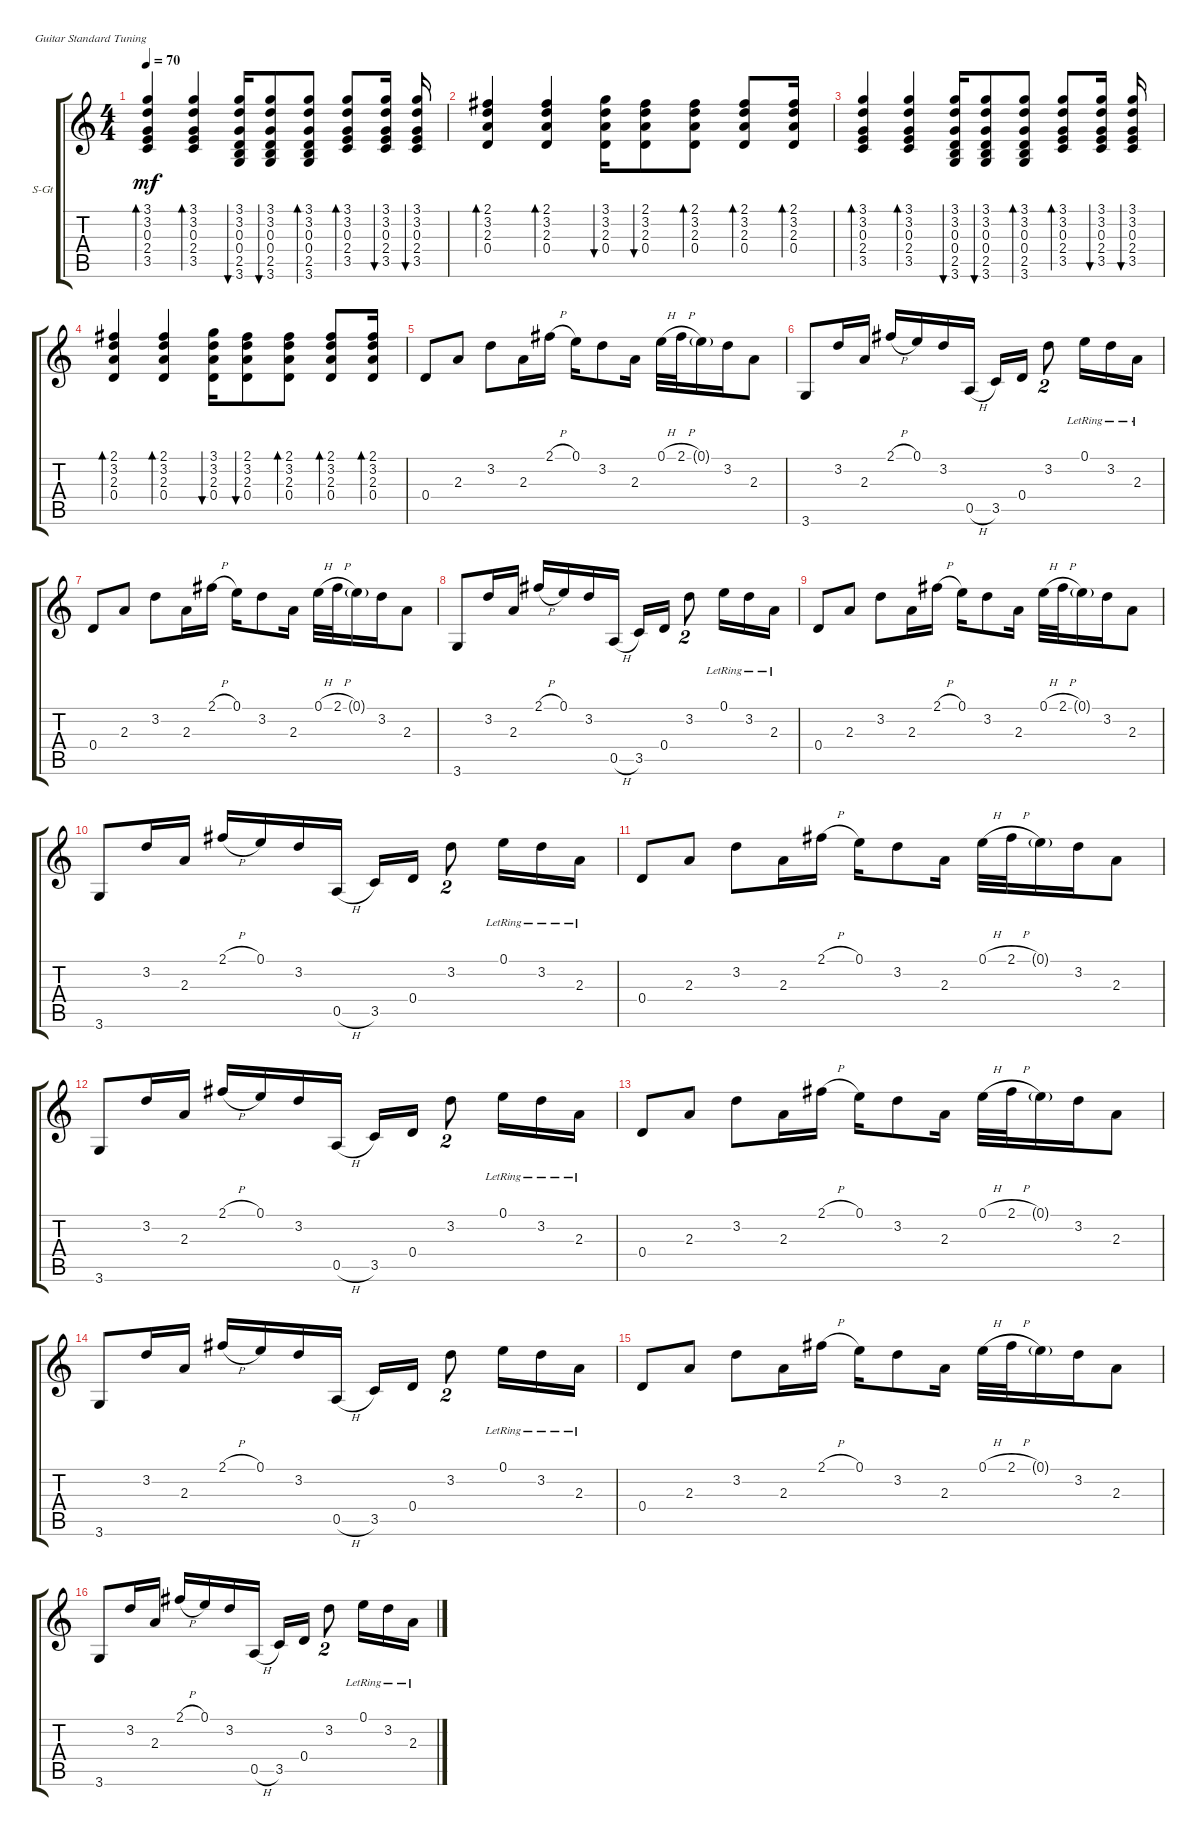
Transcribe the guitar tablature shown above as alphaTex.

\defaultSystemsLayout 4
\bracketExtendMode groupsimilarinstruments
\firstSystemTrackNameOrientation horizontal
\otherSystemsTrackNameOrientation horizontal
\track ("Steel Guitar" "S-Gt") {instrument acousticguitarsteel}
\staff {score tabs}
\tuning (E4 B3 G3 D3 A2 E2)
\ts (4 4)
\tempo 70
\clef g2
\ks c
(3.5 2.4 0.3 3.2 3.1).4{bd 30 dy mf} (3.5 2.4 0.3 3.2 3.1).4{bd 30} (2.5 0.4 0.3 3.2 3.1 3.6).16{bu 30} (2.5 0.4 0.3 3.2 3.1 3.6).8{bu 30} (2.5 0.4 0.3 3.2 3.1 3.6).8{bd 30} (3.5 2.4 0.3 3.2 3.1).8{bd 30} (3.5 2.4 0.3 3.2 3.1).16{bu 30} (3.5 2.4 0.3 3.2 3.1).16{bu 30} |
(0.4 2.3 3.2 2.1).4{bd 30} (0.4 2.3 3.2 2.1).4{bd 30} (0.4 2.3 3.2 3.1).16{bu 30} (0.4 2.3 3.2 2.1).8{bu 30} (0.4 2.3 3.2 2.1).8{bd 30} (0.4 2.3 3.2 2.1).8{bd 30} (0.4 2.3 3.2 2.1).16{bd 30} |
(3.5 2.4 0.3 3.2 3.1).4{bd 30} (3.5 2.4 0.3 3.2 3.1).4{bd 30} (2.5 0.4 0.3 3.2 3.1 3.6).16{bu 30} (2.5 0.4 0.3 3.2 3.1 3.6).8{bu 30} (2.5 0.4 0.3 3.2 3.1 3.6).8{bd 30} (3.5 2.4 0.3 3.2 3.1).8{bd 30} (3.5 2.4 0.3 3.2 3.1).16{bu 30} (3.5 2.4 0.3 3.2 3.1).16{bu 30} |
(0.4 2.3 3.2 2.1).4{bd 30} (0.4 2.3 3.2 2.1).4{bd 30} (0.4 2.3 3.2 3.1).16{bu 30} (0.4 2.3 3.2 2.1).8{bu 30} (0.4 2.3 3.2 2.1).8{bd 30} (0.4 2.3 3.2 2.1).8{bd 30} (0.4 2.3 3.2 2.1).16{bd 30} |
0.4.8 2.3.8 3.2.8 2.3.16 2.1{h}.16 0.1.16 3.2.8 2.3.16 0.1{h}.32 2.1{h}.32 0.1{g}.16 3.2.16 2.3.8 |
3.6.8 3.2.16 2.3.16 2.1{h}.16 0.1.16 3.2.16 0.5{h}.16 3.5.16 0.4.16 3.2.8{tu (2 3)} 0.1{lr}.16 3.2{lr}.16 2.3{lr}.16 |
0.4.8 2.3.8 3.2.8 2.3.16 2.1{h}.16 0.1.16 3.2.8 2.3.16 0.1{h}.32 2.1{h}.32 0.1{g}.16 3.2.16 2.3.8 |
3.6.8 3.2.16 2.3.16 2.1{h}.16 0.1.16 3.2.16 0.5{h}.16 3.5.16 0.4.16 3.2.8{tu (2 3)} 0.1{lr}.16 3.2{lr}.16 2.3{lr}.16 |
0.4.8 2.3.8 3.2.8 2.3.16 2.1{h}.16 0.1.16 3.2.8 2.3.16 0.1{h}.32 2.1{h}.32 0.1{g}.16 3.2.16 2.3.8 |
3.6.8 3.2.16 2.3.16 2.1{h}.16 0.1.16 3.2.16 0.5{h}.16 3.5.16 0.4.16 3.2.8{tu (2 3)} 0.1{lr}.16 3.2{lr}.16 2.3{lr}.16 |
0.4.8 2.3.8 3.2.8 2.3.16 2.1{h}.16 0.1.16 3.2.8 2.3.16 0.1{h}.32 2.1{h}.32 0.1{g}.16 3.2.16 2.3.8 |
3.6.8 3.2.16 2.3.16 2.1{h}.16 0.1.16 3.2.16 0.5{h}.16 3.5.16 0.4.16 3.2.8{tu (2 3)} 0.1{lr}.16 3.2{lr}.16 2.3{lr}.16 |
0.4.8 2.3.8 3.2.8 2.3.16 2.1{h}.16 0.1.16 3.2.8 2.3.16 0.1{h}.32 2.1{h}.32 0.1{g}.16 3.2.16 2.3.8 |
3.6.8 3.2.16 2.3.16 2.1{h}.16 0.1.16 3.2.16 0.5{h}.16 3.5.16 0.4.16 3.2.8{tu (2 3)} 0.1{lr}.16 3.2{lr}.16 2.3{lr}.16 |
0.4.8 2.3.8 3.2.8 2.3.16 2.1{h}.16 0.1.16 3.2.8 2.3.16 0.1{h}.32 2.1{h}.32 0.1{g}.16 3.2.16 2.3.8 |
3.6.8 3.2.16 2.3.16 2.1{h}.16 0.1.16 3.2.16 0.5{h}.16 3.5.16 0.4.16 3.2.8{tu (2 3)} 0.1{lr}.16 3.2{lr}.16 2.3{lr}.16
